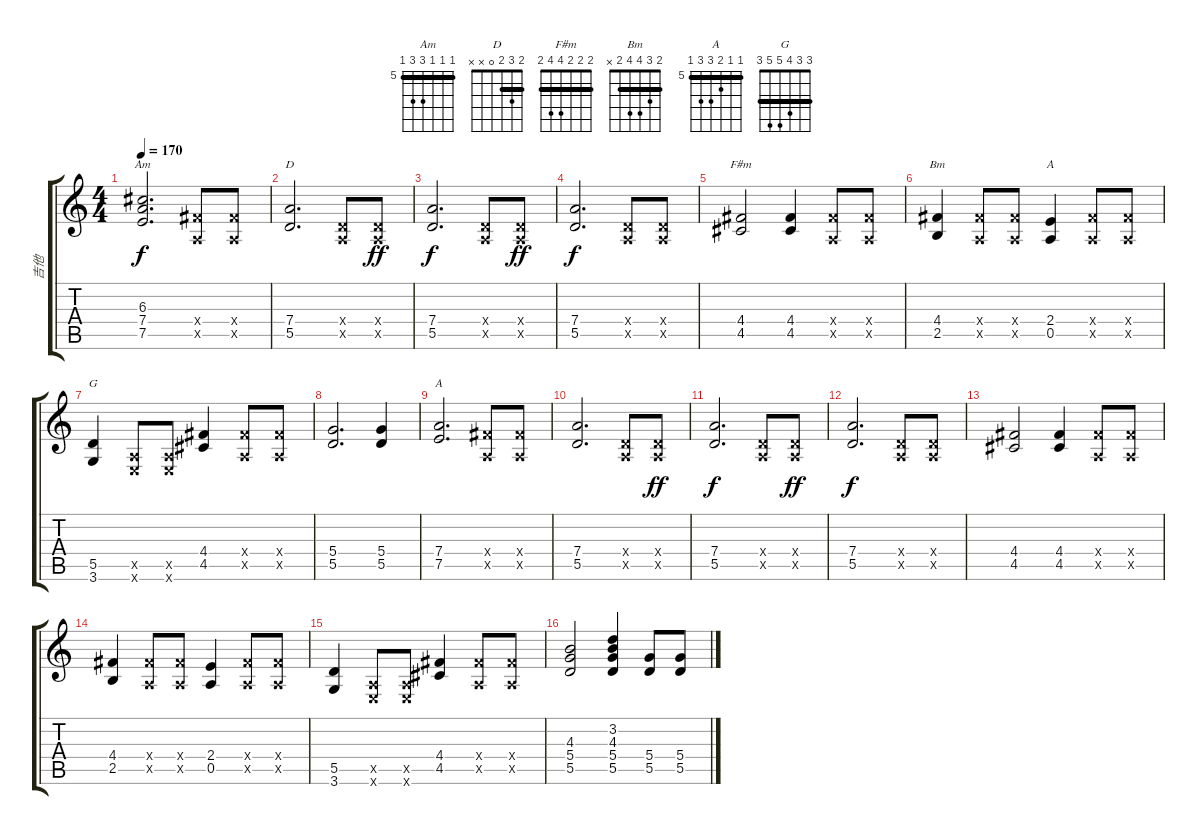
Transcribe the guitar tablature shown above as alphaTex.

\track ("吉他" "吉他") {instrument overdrivenguitar}
\staff {score tabs}
\tuning (E4 B3 G3 D3 A2 E2) {hide}
\chord ("Am" 5 5 5 7 7 5) {firstfret 5 barre 5}
\chord ("D" 2 3 2 0 x x) {barre 2}
\chord ("F#m" 2 2 2 4 4 2) {barre 2}
\chord ("Bm" 2 3 4 4 2 x) {barre 2}
\chord ("A" 0 2 2 2 0 x)
\chord ("G" 3 3 4 5 5 3) {barre 3}
\chord ("A" 5 5 6 7 7 5) {firstfret 5 barre 5}
\ts (4 4)
\tempo 170
\clef g2
\ks c
(6.3 7.4 7.5).2{d ch "Am" dy f} (4.4{x} 0.5{x}).8 (4.4{x} 0.5{x}).8 |
(7.4 5.5).2{d ch "D"} (0.4{x} 0.5{x}).8 (0.4{x} 0.5{x}).8{dy ff} |
(7.4 5.5).2{d dy f} (0.4{x} 0.5{x}).8 (0.4{x} 0.5{x}).8{dy ff} |
(7.4 5.5).2{d dy f} (0.4{x} 0.5{x}).8 (0.4{x} 0.5{x}).8 |
(4.4 4.5).2{ch "F#m"} (4.4 4.5).4 (4.4{x} 0.5{x}).8 (4.4{x} 0.5{x}).8 |
(4.4 2.5).4{ch "Bm"} (4.4{x} 0.5{x}).8 (4.4{x} 0.5{x}).8 (2.4 0.5).4{ch "A"} (4.4{x} 0.5{x}).8 (4.4{x} 0.5{x}).8 |
(5.5 3.6).4{ch "G"} (0.5{x} 0.6{x}).8 (0.5{x} 0.6{x}).8 (4.4 4.5).4 (4.4{x} 0.5{x}).8 (4.4{x} 0.5{x}).8 |
(5.4 5.5).2{d} (5.4 5.5).4 |
(7.4 7.5).2{d ch "A"} (4.4{x} 0.5{x}).8 (4.4{x} 0.5{x}).8 |
(7.4 5.5).2{d} (0.4{x} 0.5{x}).8 (0.4{x} 0.5{x}).8{dy ff} |
(7.4 5.5).2{d dy f} (0.4{x} 0.5{x}).8 (0.4{x} 0.5{x}).8{dy ff} |
(7.4 5.5).2{d dy f} (0.4{x} 0.5{x}).8 (0.4{x} 0.5{x}).8 |
(4.4 4.5).2 (4.4 4.5).4 (4.4{x} 0.5{x}).8 (4.4{x} 0.5{x}).8 |
(4.4 2.5).4 (4.4{x} 0.5{x}).8 (4.4{x} 0.5{x}).8 (2.4 0.5).4 (4.4{x} 0.5{x}).8 (4.4{x} 0.5{x}).8 |
(5.5 3.6).4 (0.5{x} 0.6{x}).8 (0.5{x} 0.6{x}).8 (4.4 4.5).4 (4.4{x} 0.5{x}).8 (4.4{x} 0.5{x}).8 |
(4.3 5.4 5.5).2 (3.2 4.3 5.4 5.5).4 (5.4 5.5).8 (5.4 5.5).8
